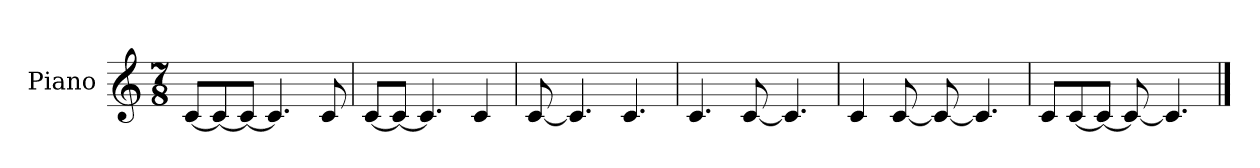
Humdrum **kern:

**kern
*part1
*staff1
*I"Piano
*I'Pno.
*clefG2
*k[]
*M7/8
*MM80
=1
[8c/L
8c/_
8c/J_
4.c/]
8c/
=2
[8c/L
8c/J_
4.c/]
4c/
=3
[8c/
4.c/]
4.c/
=4
4.c/
[8c/
4.c/]
=5
4c/
[8c/
8c/_
4.c/]
=6
8c/L
[8c/
8c/J_
8c/_
4.c/]
==
*-
